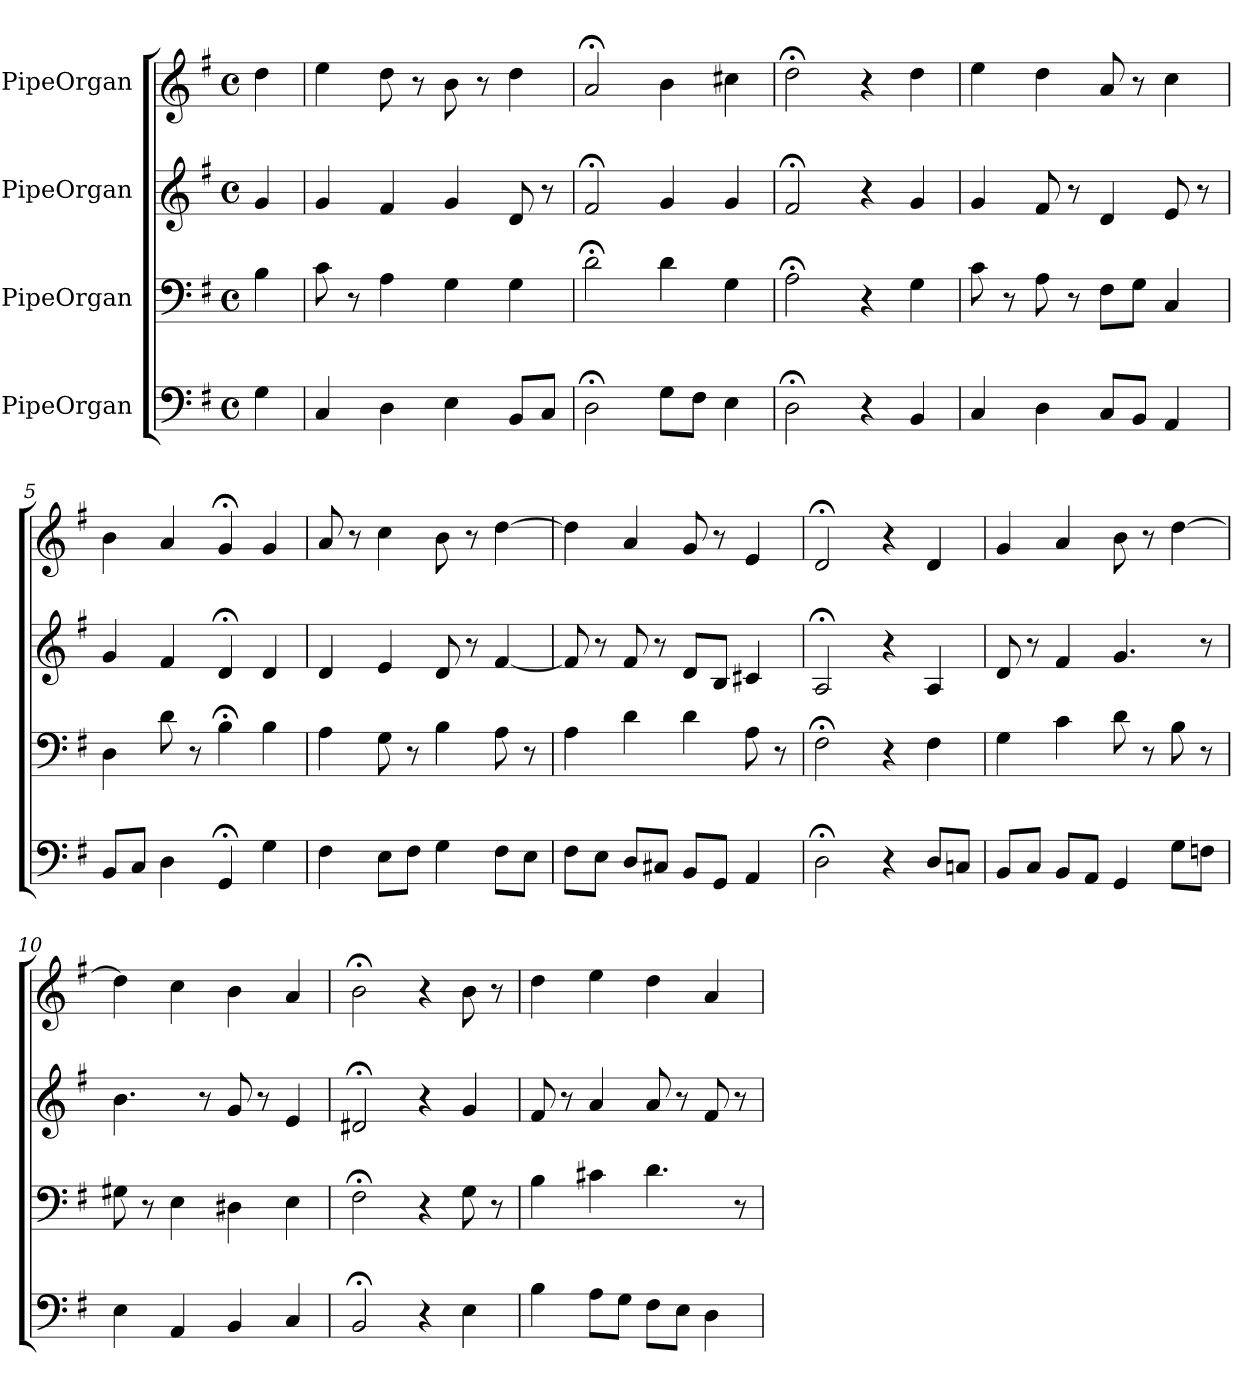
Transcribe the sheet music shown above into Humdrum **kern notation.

**kern	**kern	**kern	**kern
*part4	*part3	*part2	*part1
*staff4	*staff3	*staff2	*staff1
*I"PipeOrgan	*I"PipeOrgan	*I"PipeOrgan	*I"PipeOrgan
*clefF4	*clefF4	*clefG2	*clefG2
*k[f#]	*k[f#]	*k[f#]	*k[f#]
*G:	*G:	*G:	*G:
*M4/4	*M4/4	*M4/4	*M4/4
*met(c)	*met(c)	*met(c)	*met(c)
*MM60	*MM60	*MM60	*MM60
=	=	=	=
4G	4B	4g	4dd
=1	=1	=1	=1
4C	8c	4g	4ee
.	8r	.	.
4D	4A	4f#	8dd
.	.	.	8r
4E	4G	4g	8b
.	.	.	8r
8BB/L	4G	8d	4dd
8C/J	.	8r	.
=2	=2	=2	=2
2D;<	2d;<	2f#;<	2a;<
8G\L	4d	4g	4b
8F#\J	.	.	.
4E	4G	4g	4cc#X
=3	=3	=3	=3
2D;<	2A;<	2f#;<	2dd;<
4r	4r	4r	4r
4BB	4G	4g	4dd
=4	=4	=4	=4
4C	8c	4g	4ee
.	8r	.	.
4D	8A	8f#	4dd
.	8r	8r	.
8C/L	8F#\L	4d	8a
8BB/J	8G\J	.	8r
4AA	4C	8e	4cc
.	.	8r	.
=5	=5	=5	=5
8BB/L	4D	4g	4b
8C/J	.	.	.
4D	8d	4f#	4a
.	8r	.	.
4GG;<	4B;<	4d;<	4g;<
4G	4B	4d	4g
=6	=6	=6	=6
4F#	4A	4d	8a
.	.	.	8r
8E\L	8G	4e	4cc
8F#\J	8r	.	.
4G	4B	8d	8b
.	.	8r	8r
8F#\L	8A	[4f#	[4dd
8E\J	8r	.	.
=7	=7	=7	=7
8F#\L	4A	8f#]	4dd]
8E\J	.	8r	.
8D/L	4d	8f#	4a
8C#X/J	.	8r	.
8BB/L	4d	8d/L	8g
8GG/J	.	8B/J	8r
4AA	8A	4c#X	4e
.	8r	.	.
=8	=8	=8	=8
2D;<	2F#;<	2A;<	2d;<
4r	4r	4r	4r
8D/L	4F#	4A	4d
8Cn/J	.	.	.
=9	=9	=9	=9
8BB/L	4G	8d	4g
8C/J	.	8r	.
8BB/L	4c	4f#	4a
8AA/J	.	.	.
4GG	8d	4.g	8b
.	8r	.	8r
8G\L	8B	.	[4dd
8Fn\J	8r	8r	.
=10	=10	=10	=10
4E	8G#X	4.b	4dd]
.	8r	.	.
4AA	4E	.	4cc
.	.	8r	.
4BB	4D#X	8g	4b
.	.	8r	.
4C	4E	4e	4a
=11	=11	=11	=11
2BB;<	2F#;<	2d#X;<	2b;<
4r	4r	4r	4r
4E	8G	4g	8b
.	8r	.	8r
=12	=12	=12	=12
4B	4B	8f#	4dd
.	.	8r	.
8A\L	4c#X	4a	4ee
8G\J	.	.	.
8F#\L	4.d	8a	4dd
8E\J	.	8r	.
4D	.	8f#	4a
.	8r	8r	.
=	=	=	=
*-	*-	*-	*-
